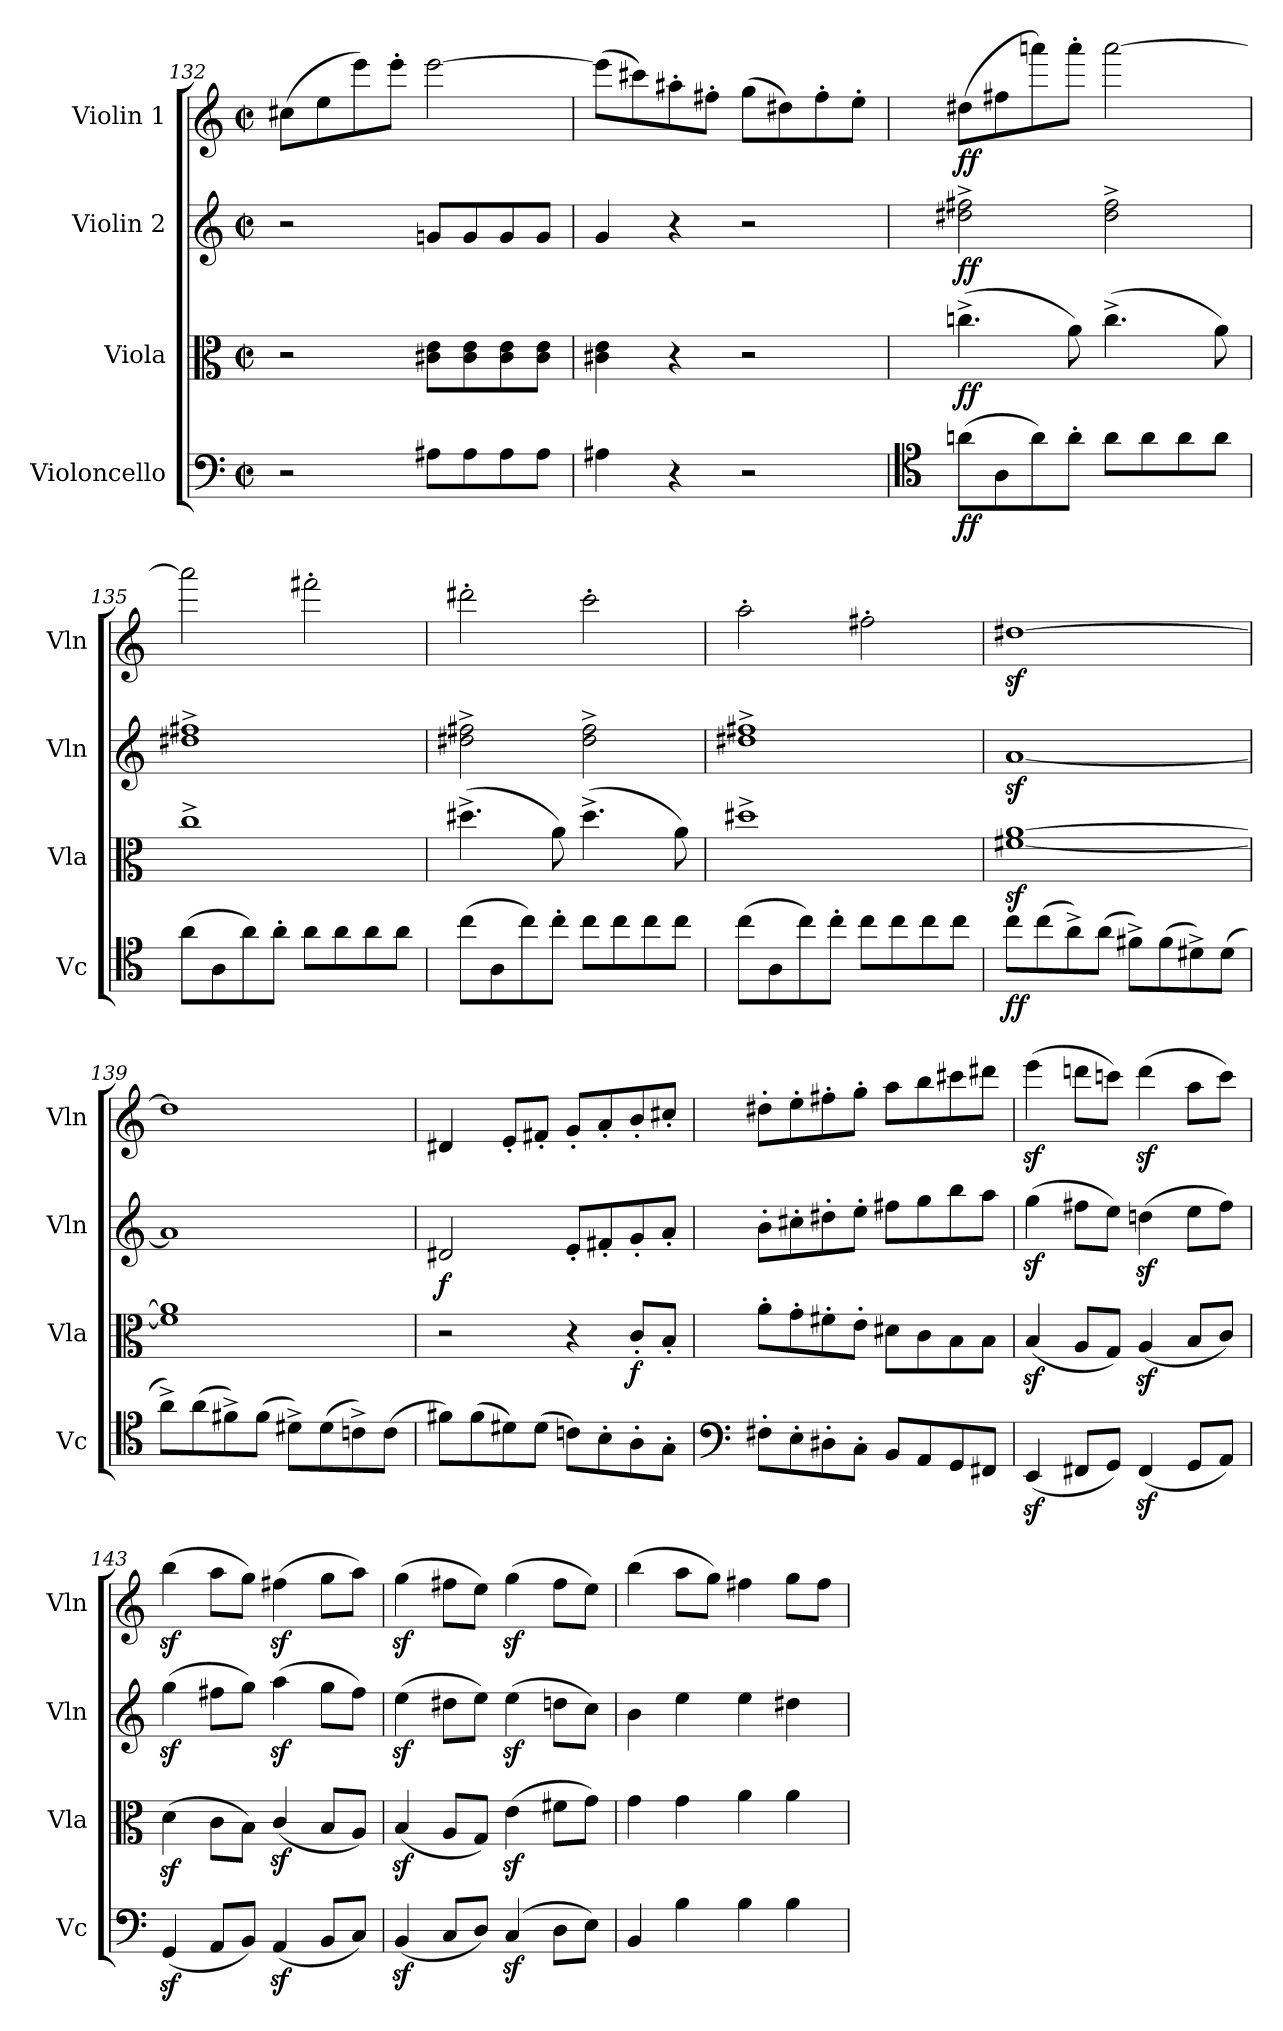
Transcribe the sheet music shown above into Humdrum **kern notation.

**kern	**dynam	**kern	**dynam	**kern	**dynam	**kern	**dynam
*part4	*part4	*part3	*part3	*part2	*part2	*part1	*part1
*staff4	*staff4	*staff3	*staff3	*staff2	*staff2	*staff1	*staff1
*I"Violoncello	*	*I"Viola	*	*I"Violin 2	*	*I"Violin 1	*
*I'Vc	*	*I'Vla	*	*I'Vln	*	*I'Vln	*
!!LO:LB:g=z
*clefF4	*	*clefC3	*	*clefG2	*	*clefG2	*
*k[]	*	*k[]	*	*k[]	*	*k[]	*
*M2/2	*	*M2/2	*	*M2/2	*	*M2/2	*
*met(c|)	*	*met(c|)	*	*met(c|)	*	*met(c|)	*
=132	=132	=132	=132	=132	=132	=132	=132
2r	.	2r	.	2r	.	(8cc#X\L	.
.	.	.	.	.	.	8ee\	.
.	.	.	.	.	.	8eee\)	.
.	.	.	.	.	.	8eee'\J	.
8A#X\L	.	8c#X\ 8e\L	.	8gn/L	.	[2eee\	.
8A#\	.	8c#\ 8e\	.	8g/	.	.	.
8A#\	.	8c#\ 8e\	.	8g/	.	.	.
8A#\J	.	8c#\ 8e\J	.	8g/J	.	.	.
=133	=133	=133	=133	=133	=133	=133	=133
4A#X\	.	4c#X\ 4e\	.	4g/	.	(8eee\L]	.
.	.	.	.	.	.	8ccc#X\)	.
4r	.	4r	.	4r	.	8aa#X'\	.
.	.	.	.	.	.	8ff#X'\J	.
2r	.	2r	.	2r	.	(8gg\L	.
.	.	.	.	.	.	8dd#X\)	.
.	.	.	.	.	.	8ff#'\	.
.	.	.	.	.	.	8ee'\J	.
!!LO:LB:g=z
=134	=134	=134	=134	=134	=134	=134	=134
*clefC4	*	*	*	*	*	*	*
!	!LO:DY:b	!	!LO:DY:b	!	!LO:DY:b	!	!LO:DY:b
(8an\L	ff	(4.ccn^\	ff	2dd#X\^ 2ff#X\^	ff	(8dd#X\L	ff
8A\	.	.	.	.	.	8ff#X\	.
8a\)	.	.	.	.	.	8aaan\)	.
8a'\J	.	8a\)	.	.	.	8aaa'\J	.
8a\L	.	(4.cc^\	.	2dd#\^ 2ff#\^	.	[2aaa\	.
8a\	.	.	.	.	.	.	.
8a\	.	.	.	.	.	.	.
8a\J	.	8a\)	.	.	.	.	.
=135	=135	=135	=135	=135	=135	=135	=135
(8a\L	.	1cc^	.	1dd#X^ 1ff#X^	.	2aaa\]	.
8A\	.	.	.	.	.	.	.
8a\)	.	.	.	.	.	.	.
8a'\J	.	.	.	.	.	.	.
8a\L	.	.	.	.	.	2fff#X'\	.
8a\	.	.	.	.	.	.	.
8a\	.	.	.	.	.	.	.
8a\J	.	.	.	.	.	.	.
=136	=136	=136	=136	=136	=136	=136	=136
(8cc\L	.	(4.dd#X^\	.	2dd#X\^ 2ff#X\^	.	2ddd#X'\	.
8A\	.	.	.	.	.	.	.
8cc\)	.	.	.	.	.	.	.
8cc'\J	.	8a\)	.	.	.	.	.
8cc\L	.	(4.dd#^\	.	2dd#\^ 2ff#\^	.	2ccc'\	.
8cc\	.	.	.	.	.	.	.
8cc\	.	.	.	.	.	.	.
8cc\J	.	8a\)	.	.	.	.	.
=137	=137	=137	=137	=137	=137	=137	=137
(8cc\L	.	1dd#X^	.	1dd#X^ 1ff#X^	.	2aa'\	.
8A\	.	.	.	.	.	.	.
8cc\)	.	.	.	.	.	.	.
8cc'\J	.	.	.	.	.	.	.
8cc\L	.	.	.	.	.	2ff#X'\	.
8cc\	.	.	.	.	.	.	.
8cc\	.	.	.	.	.	.	.
8cc\J	.	.	.	.	.	.	.
=138	=138	=138	=138	=138	=138	=138	=138
!	!LO:DY:b	!	!	!	!	!	!
8cc\L	ff	[1f#Xz< [1az<	.	[1az<	.	[1dd#Xz<	.
(8cc\	.	.	.	.	.	.	.
8a^\)	.	.	.	.	.	.	.
(8a\J	.	.	.	.	.	.	.
8f#X^\L)	.	.	.	.	.	.	.
(8f#\	.	.	.	.	.	.	.
8d#X^\)	.	.	.	.	.	.	.
(8d#\J	.	.	.	.	.	.	.
=139	=139	=139	=139	=139	=139	=139	=139
8a^\L)	.	1f#] 1a]	.	1a]	.	1dd#]	.
(8a\	.	.	.	.	.	.	.
8f#X^\)	.	.	.	.	.	.	.
(8f#\J	.	.	.	.	.	.	.
8d#X^\L)	.	.	.	.	.	.	.
(8d#\	.	.	.	.	.	.	.
8cn^\)	.	.	.	.	.	.	.
(8c\J	.	.	.	.	.	.	.
!!LO:LB:g=z
=140	=140	=140	=140	=140	=140	=140	=140
!	!	!	!	!	!LO:DY:b	!	!LO:DY:b
!	!	!	!	!	!	!	!LO:DY:n=1:b
8f#X\L)	.	2r	.	2d#X/	f	4d#X/	f other-dynamics
(8f#\	.	.	.	.	.	.	.
8d#X\)	.	.	.	.	.	8e'/L	.
(8d#\J	.	.	.	.	.	8f#X'/J	.
8cn\L)	.	4r	.	8e'/L	.	8g'/L	.
8B'\	.	.	.	8f#X'/	.	8a'/	.
!	!	!	!LO:DY:b	!	!	!	!
8A'\	.	8c'/L	f	8g'/	.	8b'/	.
8G'\J	.	8B'/J	.	8a'/J	.	8cc#X'/J	.
=141	=141	=141	=141	=141	=141	=141	=141
*clefF4	*	*	*	*	*	*	*
8F#X'\L	.	8a'\L	.	8b'\L	.	8dd#X'\L	.
8E'\	.	8g'\	.	8cc#X'\	.	8ee'\	.
8D#X'\	.	8f#X'\	.	8dd#X'\	.	8ff#X'\	.
8C'\J	.	8e'\J	.	8ee'\J	.	8gg'\J	.
8BB/L	.	8d#X\L	.	8ff#X\L	.	8aa\L	.
8AA/	.	8c\	.	8gg\	.	8bb\	.
8GG/	.	8B\	.	8bb\	.	8ccc#X\	.
8FF#X/J	.	8B\J	.	8aa\J	.	8ddd#X\J	.
!!LO:LB:g=z
=142	=142	=142	=142	=142	=142	=142	=142
(4EEz</	.	(4Bz</	.	(4ggz<\	.	(4eeez<\	.
8FF#X/L	.	8A/L	.	8ff#X\L	.	8dddn\L	.
8GG/J)	.	8G/J)	.	8ee\J)	.	8cccn\J)	.
(4FF#z</	.	(4Az</	.	(4ddnz<\	.	(4dddz<\	.
8GG/L	.	8B/L	.	8ee\L	.	8aa\L	.
8AA/J)	.	8c/J)	.	8ff#\J)	.	8ccc\J)	.
=143	=143	=143	=143	=143	=143	=143	=143
(4GGz</	.	(4dz<\	.	(4ggz<\	.	(4bbz<\	.
8AA/L	.	8c\L	.	8ff#X\L	.	8aa\L	.
8BB/J)	.	8B\J)	.	8gg\J)	.	8gg\J)	.
(4AAz</	.	(4cz</	.	(4aaz<\	.	(4ff#Xz<\	.
8BB/L	.	8B/L	.	8gg\L	.	8gg\L	.
8C/J)	.	8A/J)	.	8ff#\J)	.	8aa\J)	.
=144	=144	=144	=144	=144	=144	=144	=144
(4BBz</	.	(4Bz</	.	(4eez<\	.	(4ggz<\	.
8C/L	.	8A/L	.	8dd#X\L	.	8ff#X\L	.
8D/J)	.	8G/J)	.	8ee\J)	.	8ee\J)	.
(4Cz</	.	(4ez<\	.	(4eez<\	.	(4ggz<\	.
8D\L	.	8f#X\L	.	8ddn\L	.	8ff#\L	.
8E\J)	.	8g\J)	.	8cc\J)	.	8ee\J)	.
=145	=145	=145	=145	=145	=145	=145	=145
4BB/	.	4g\	.	4b\	.	(4bb\	.
4B\	.	4g\	.	4ee\	.	8aa\L	.
.	.	.	.	.	.	8gg\J)	.
4B\	.	4a\	.	4ee\	.	4ff#X\	.
4B\	.	4a\	.	4dd#X\	.	8gg\L	.
.	.	.	.	.	.	8ff#\J	.
=	=	=	=	=	=	=	=
*-	*-	*-	*-	*-	*-	*-	*-
